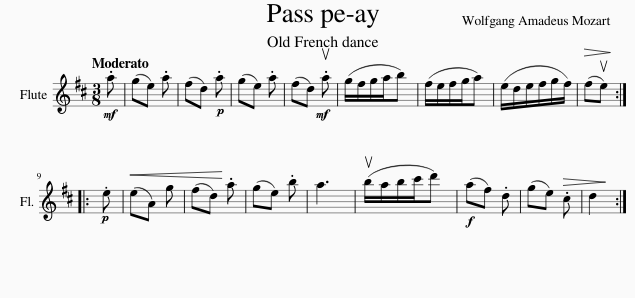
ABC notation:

X:1
L:1/8
Q:1/4=112
M:3/8
I:linebreak $
K:D
V:1 treble
V:1
!mf! .a | (ge) .a | (fd)!p! .a | (ge) .a | (fd)!mf! .ua | %5
 (g/f/g/a/b) | (f/e/f/g/a) | (e/d/e/f/g/f/) |!>(! (fue)!>)! ::$!p! .e | %10
!<(! (eA) g | (fd)!<)! .a | (ge) .b | a3 | (ub/a/b/c'/d') | %15
!f! (af) .d | (ge)!>(! .c!>)! | d2 :| %18
